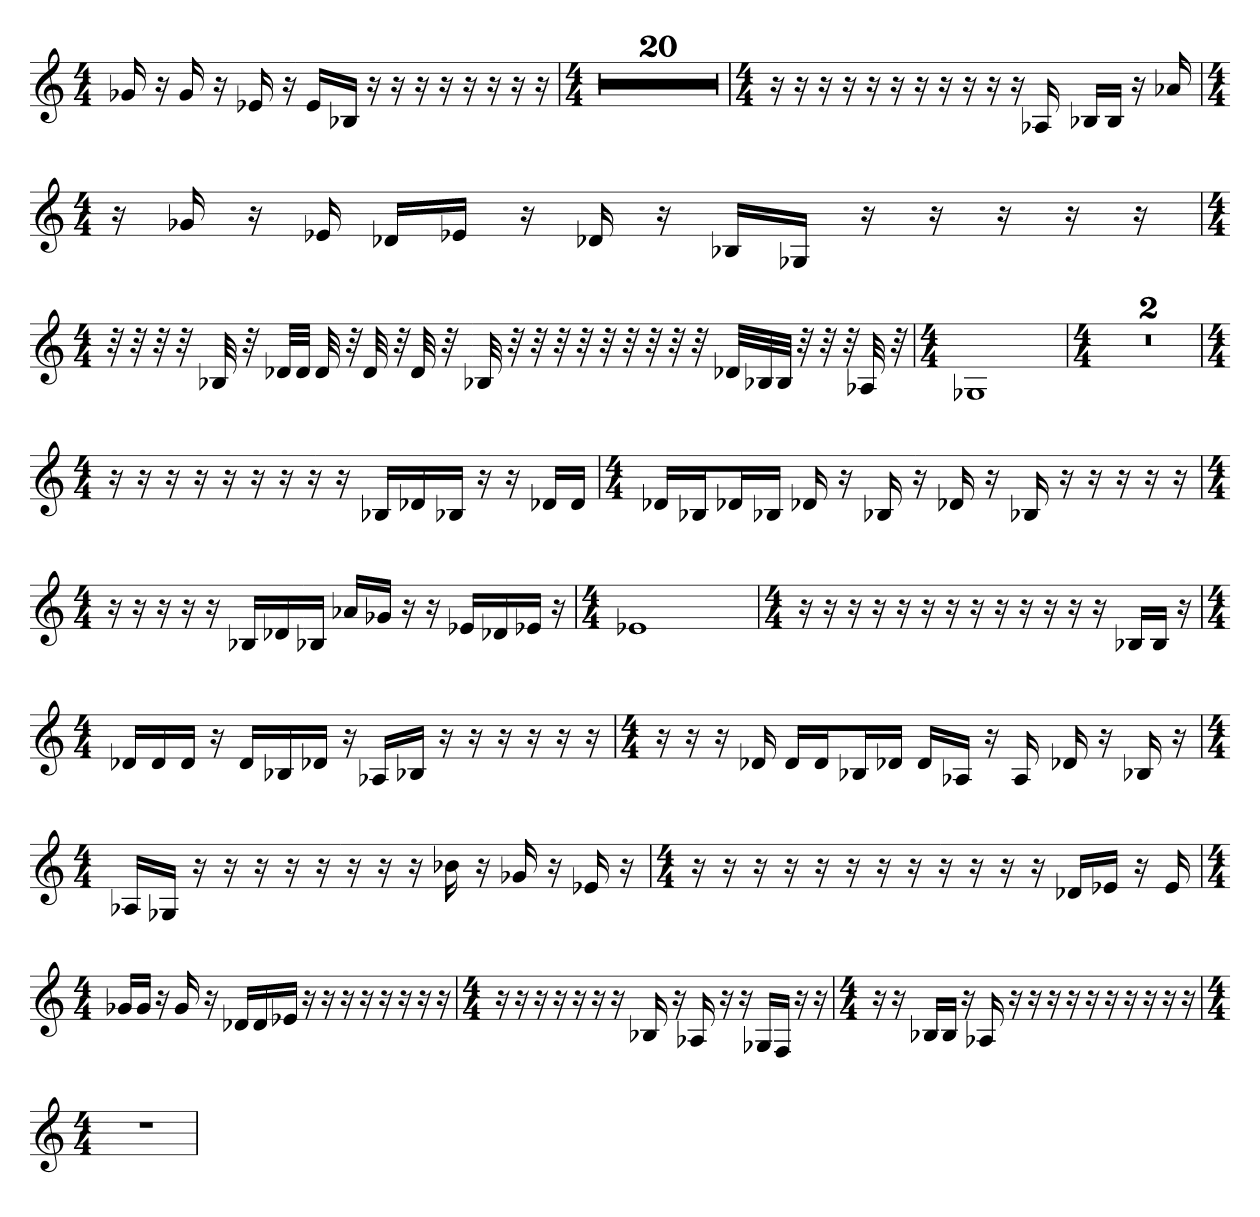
**kern
*part1
*staff1
*M4/4
=
16g-X
16r
16g-
16r
16e-X
16r
16e-LL
16B-XJJ
16r
16r
16r
16r
16r
16r
16r
16r
=
*M4/4
1r
=
*M4/4
1r
=
*M4/4
1r
=
*M4/4
1r
=
*M4/4
1r
=
*M4/4
1r
=
*M4/4
1r
=
*M4/4
1r
=
*M4/4
1r
=
*M4/4
1r
=
*M4/4
1r
=
*M4/4
1r
=
*M4/4
1r
=
*M4/4
1r
=
*M4/4
1r
=
*M4/4
1r
=
*M4/4
1r
=
*M4/4
1r
=
*M4/4
1r
=
*M4/4
1r
=
*M4/4
16r
16r
16r
16r
16r
16r
16r
16r
16r
16r
16r
16A-X
16B-XLL
16B-JJ
16r
16a-X
=
*M4/4
16r
16g-X
16r
16e-X
16d-XLL
16e-XJJ
16r
16d-X
16r
16B-XLL
16G-XJJ
16r
16r
16r
16r
16r
=
*M4/4
32r
32r
32r
32r
32B-X
32r
32d-XLLL
32d-JJJ
32d-
32r
32d-
32r
32d-
32r
32B-X
32r
32r
32r
32r
32r
32r
32r
32r
32r
32d-XLLL
32B-X
32B-JJJ
32r
32r
32r
32A-X
32r
=
*M4/4
1G-X
=
*M4/4
1r
=
*M4/4
1r
=
*M4/4
16r
16r
16r
16r
16r
16r
16r
16r
16r
16B-XLL
16d-X
16B-XJJ
16r
16r
16d-XLL
16d-JJ
=
*M4/4
16d-XLL
16B-XJ
16d-XL
16B-XJJ
16d-X
16r
16B-X
16r
16d-X
16r
16B-X
16r
16r
16r
16r
16r
=
*M4/4
16r
16r
16r
16r
16r
16B-XLL
16d-X
16B-XJJ
16a-XLL
16g-XJJ
16r
16r
16e-XLL
16d-X
16e-XJJ
16r
=
*M4/4
1e-X
=
*M4/4
16r
16r
16r
16r
16r
16r
16r
16r
16r
16r
16r
16r
16r
16B-XLL
16B-JJ
16r
=
*M4/4
16d-XLL
16d-
16d-JJ
16r
16d-LL
16B-X
16d-XJJ
16r
16A-XLL
16B-XJJ
16r
16r
16r
16r
16r
16r
=
*M4/4
16r
16r
16r
16d-X
16d-LL
16d-J
16B-XL
16d-XJJ
16d-LL
16A-XJJ
16r
16A-
16d-X
16r
16B-X
16r
=
*M4/4
16A-XLL
16G-XJJ
16r
16r
16r
16r
16r
16r
16r
16r
16b-X
16r
16g-X
16r
16e-X
16r
=
*M4/4
16r
16r
16r
16r
16r
16r
16r
16r
16r
16r
16r
16r
16d-XLL
16e-XJJ
16r
16e-
=
*M4/4
16g-XLL
16g-JJ
16r
16g-
16r
16d-XLL
16d-
16e-XJJ
16r
16r
16r
16r
16r
16r
16r
16r
=
*M4/4
16r
16r
16r
16r
16r
16r
16r
16B-X
16r
16A-X
16r
16r
16G-XLL
16FJJ
16r
16r
=
*M4/4
16r
16r
16B-XLL
16B-JJ
16r
16A-X
16r
16r
16r
16r
16r
16r
16r
16r
16r
16r
=
*M4/4
1r
=
*-
